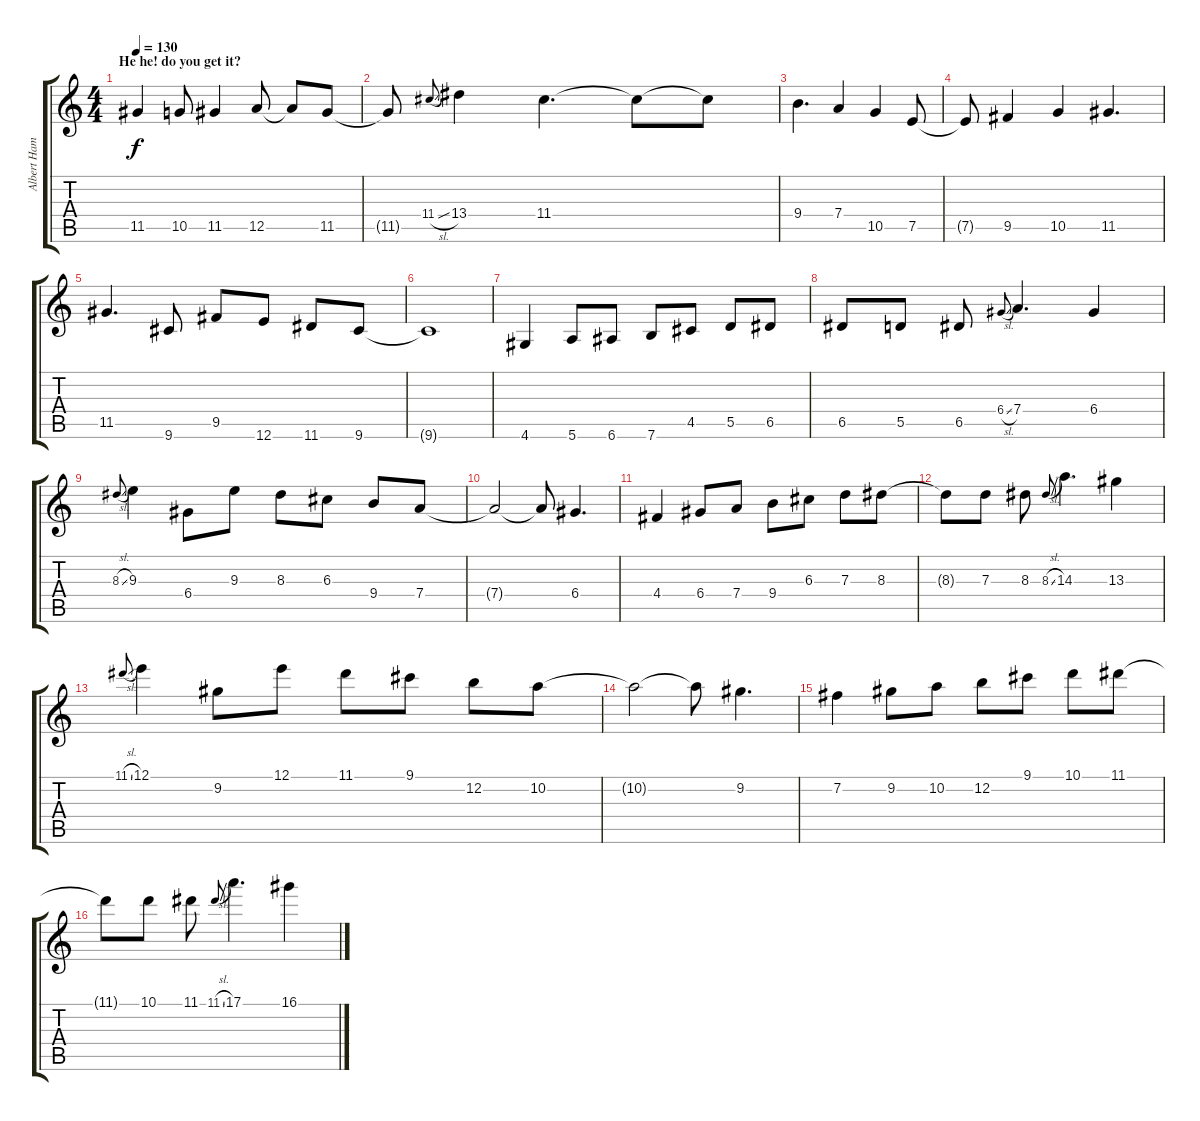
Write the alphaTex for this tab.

\track ("Albert Hammond Jr." "Albert Ham") {instrument overdrivenguitar}
\staff {score tabs}
\tuning (E4 B3 G3 D3 A2 E2) {hide}
\ts (4 4)
\section ("" "He he! do you get it?")
\tempo 130
\clef g2
\ks c
11.5.4{dy f} 10.5.8 11.5.4 12.5.8 12.5{t}.8 11.5.8 |
11.5{t}.8 11.4{sl}.8{gr onbeat} 13.4.4 11.4.4{d} 11.4{t}.8 11.4{t}.8 |
9.4.4{d} 7.4.4 10.5.4 7.5.8 |
7.5{t}.8 9.5.4 10.5.4 11.5.4{d} |
11.5.4{d} 9.6.8 9.5.8 12.6.8 11.6.8 9.6.8 |
9.6{t}.1 |
4.6.4 5.6.8 6.6.8 7.6.8 4.5.8 5.5.8 6.5.8 |
6.5.8 5.5.8 6.5.8 6.4{sl}.8{gr onbeat} 7.4.4{d} 6.4.4 |
8.3{sl}.8{gr onbeat} 9.3.4 6.4.8 9.3.8 8.3.8 6.3.8 9.4.8 7.4.8 |
7.4{t}.2 7.4{t}.8 6.4.4{d} |
4.4.4 6.4.8 7.4.8 9.4.8 6.3.8 7.3.8 8.3.8 |
8.3{t}.8 7.3.8 8.3.8 8.3{sl}.8{gr onbeat} 14.3.4{d} 13.3.4 |
11.1{sl}.8{gr onbeat} 12.1.4 9.2.8 12.1.8 11.1.8 9.1.8 12.2.8 10.2.8 |
10.2{t}.2 10.2{t}.8 9.2.4{d} |
7.2.4 9.2.8 10.2.8 12.2.8 9.1.8 10.1.8 11.1.8 |
11.1{t}.8 10.1.8 11.1.8 11.1{sl}.8{gr onbeat} 17.1.4{d} 16.1.4
